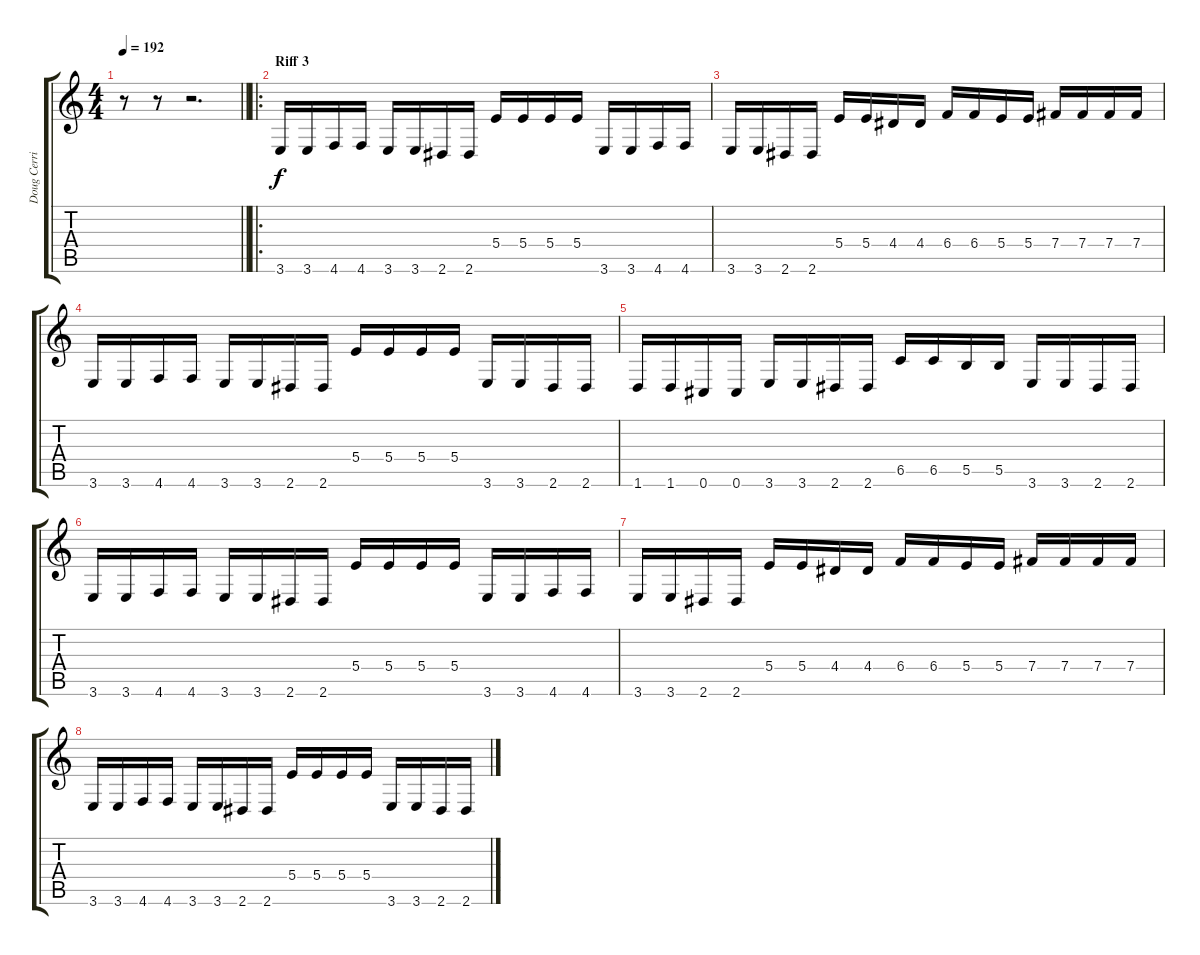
\track ("Doug Cerrito" "Doug Cerri") {instrument distortionguitar}
\staff {score tabs}
\tuning (Db4 Ab3 E3 B2 Gb2 Db2) {hide}
\ts (4 4)
\tempo 192
\clef g2
\barLineRight lightlight
\ks c
r.8{dy f} r.8 r.2{d} |
\ro
\section ("" "Riff 3")
3.6.16 3.6.16 4.6.16 4.6.16 3.6.16 3.6.16 2.6.16 2.6.16 5.4.16 5.4.16 5.4.16 5.4.16 3.6.16 3.6.16 4.6.16 4.6.16 |
3.6.16 3.6.16 2.6.16 2.6.16 5.4.16 5.4.16 4.4.16 4.4.16 6.4.16 6.4.16 5.4.16 5.4.16 7.4.16 7.4.16 7.4.16 7.4.16 |
3.6.16 3.6.16 4.6.16 4.6.16 3.6.16 3.6.16 2.6.16 2.6.16 5.4.16 5.4.16 5.4.16 5.4.16 3.6.16 3.6.16 2.6.16 2.6.16 |
1.6.16 1.6.16 0.6.16 0.6.16 3.6.16 3.6.16 2.6.16 2.6.16 6.5.16 6.5.16 5.5.16 5.5.16 3.6.16 3.6.16 2.6.16 2.6.16 |
3.6.16 3.6.16 4.6.16 4.6.16 3.6.16 3.6.16 2.6.16 2.6.16 5.4.16 5.4.16 5.4.16 5.4.16 3.6.16 3.6.16 4.6.16 4.6.16 |
3.6.16 3.6.16 2.6.16 2.6.16 5.4.16 5.4.16 4.4.16 4.4.16 6.4.16 6.4.16 5.4.16 5.4.16 7.4.16 7.4.16 7.4.16 7.4.16 |
3.6.16 3.6.16 4.6.16 4.6.16 3.6.16 3.6.16 2.6.16 2.6.16 5.4.16 5.4.16 5.4.16 5.4.16 3.6.16 3.6.16 2.6.16 2.6.16
